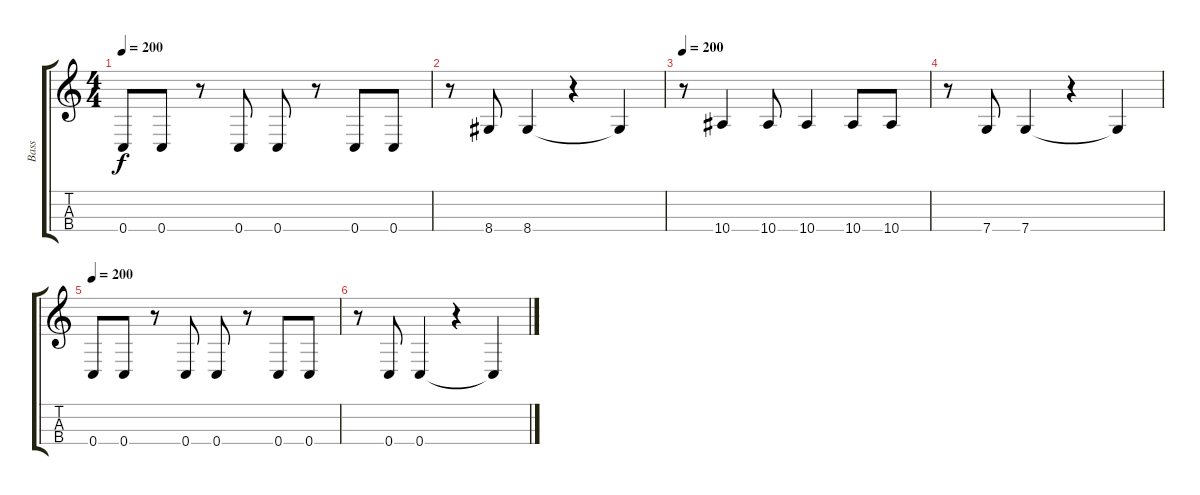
\track ("Bass" "Bass") {instrument electricbasspick}
\staff {score tabs}
\tuning (F3 C3 G2 C2) {hide}
\ts (4 4)
\tempo 200
\clef g2
\ks c
0.4.8{dy f} 0.4.8 r.8 0.4.8 0.4.8 r.8 0.4.8 0.4.8 |
r.8 8.4.8 8.4.4 r.4 8.4{t}.4 |
\tempo 200
r.8 10.4.4 10.4.8 10.4.4 10.4.8 10.4.8 |
r.8 7.4.8 7.4.4 r.4 7.4{t}.4 |
\tempo 200
0.4.8 0.4.8 r.8 0.4.8 0.4.8 r.8 0.4.8 0.4.8 |
r.8 0.4.8 0.4.4 r.4 0.4{t}.4
